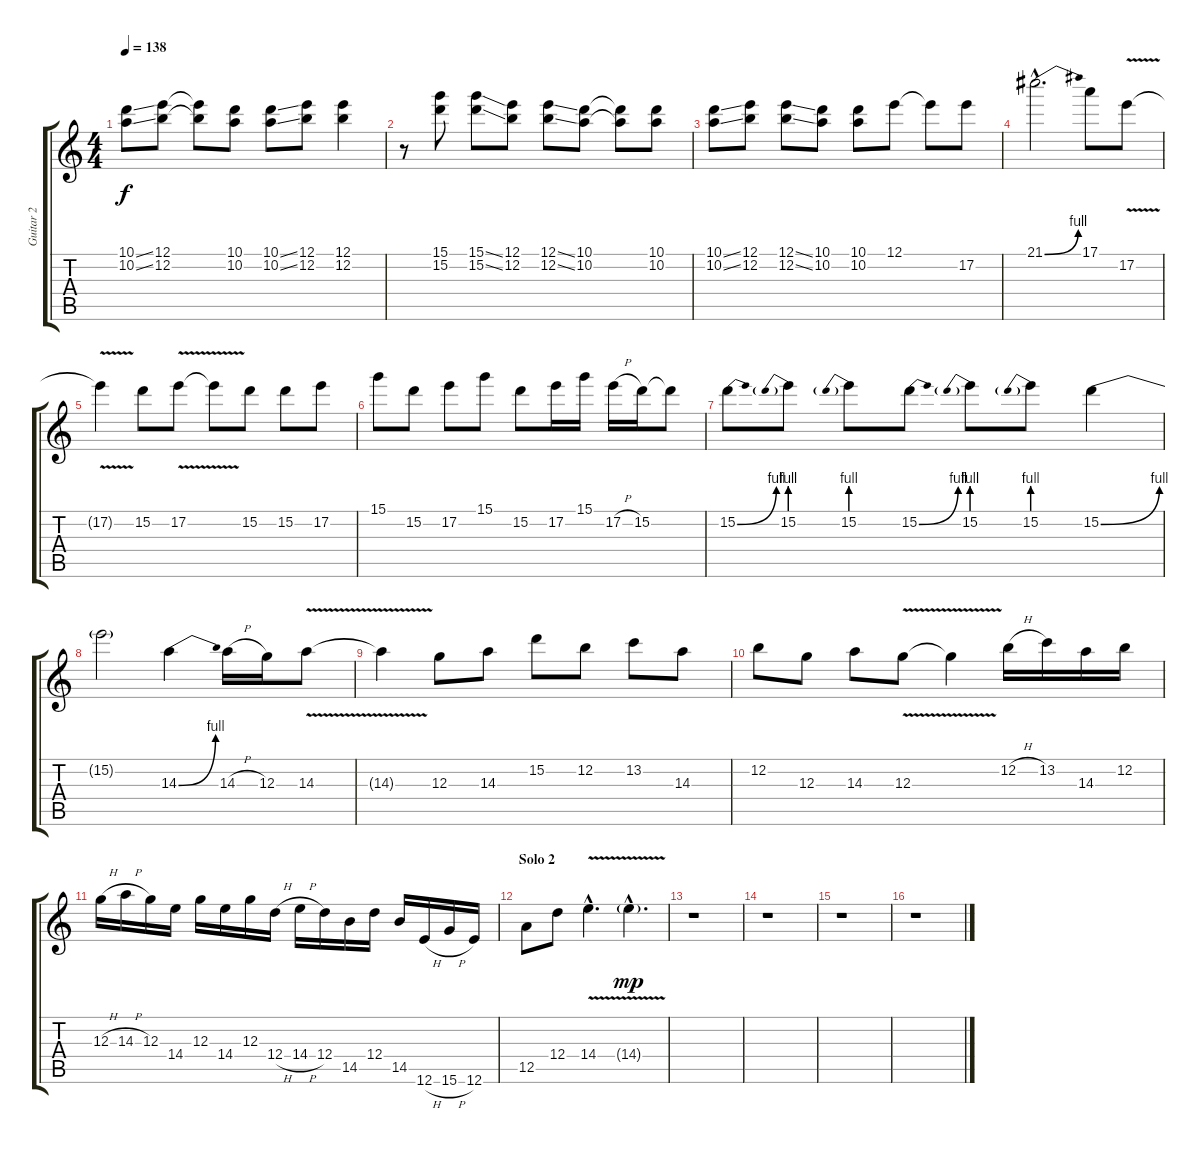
\track ("Guitar 2" "Guitar 2") {instrument distortionguitar}
\staff {score tabs}
\tuning (E4 B3 G3 D3 A2 E2) {hide}
\ts (4 4)
\tempo 138
\clef g2
\ks c
(10.1{ss} 10.2{ss}).8{dy f} (12.1 12.2).8 (12.1{t} 12.2{t}).8 (10.1 10.2).8 (10.1{ss} 10.2{ss}).8 (12.1 12.2).8 (12.1 12.2).4 |
r.8 (15.1 15.2).8 (15.1{ss} 15.2{ss}).8 (12.1 12.2).8 (12.1{ss} 12.2{ss}).8 (10.1 10.2).8 (10.1{t} 10.2{t}).8 (10.1 10.2).8 |
(10.1{ss} 10.2{ss}).8 (12.1 12.2).8 (12.1{ss} 12.2{ss}).8 (10.1 10.2).8 (10.1 10.2).8 12.1.8 12.1{t}.8 17.2.8 |
21.1{be (bend 0 0 60 4) hac}.2{d} 17.1.8 17.2{v}.8 |
17.2{t}.4 15.2.8 17.2{v}.8 17.2{t}.8 15.2.8 15.2.8 17.2.8 |
15.1.8 15.2.8 17.2.8 15.1.8 15.2.8 17.2.16 15.1.16 17.2{h}.16 15.2.16 15.2{t}.8 |
15.2{be (bend 0 0 60 4)}.8 15.2{be (prebend 0 4 60 4)}.8 15.2{be (prebend 0 4 60 4)}.8 15.2{be (bend 0 0 60 4)}.8 15.2{be (prebend 0 4 60 4)}.8 15.2{be (prebend 0 4 60 4)}.8 15.2{be (bend 0 0 60 4)}.4 |
15.2{t}.2 14.3{be (bend 0 0 60 4)}.4 14.3{h}.16 12.3.16 14.3{v}.8 |
14.3{t}.4 12.3.8 14.3.8 15.2.8 12.2.8 13.2.8 14.3.8 |
12.2.8 12.3.8 14.3.8 12.3{v}.8 12.3{t}.4 12.2{h}.16 13.2.16 14.3.16 12.2.16 |
12.3{h}.16 14.3{h}.16 12.3.16 14.4.16 12.3.16 14.4.16 12.3.16 12.4{h}.16 14.4{h}.16 12.4.16 14.5.16 12.4.16 14.5.16 12.6{h}.16 15.6{h}.16 12.6.16 |
\section ("" "Solo 2")
12.5.8 12.4.8 14.4{v hac}.4{d volume 11} 14.4{v g hac}.4{d dy mp} |
r.1 |
r.1 |
r.1 |
r.1
